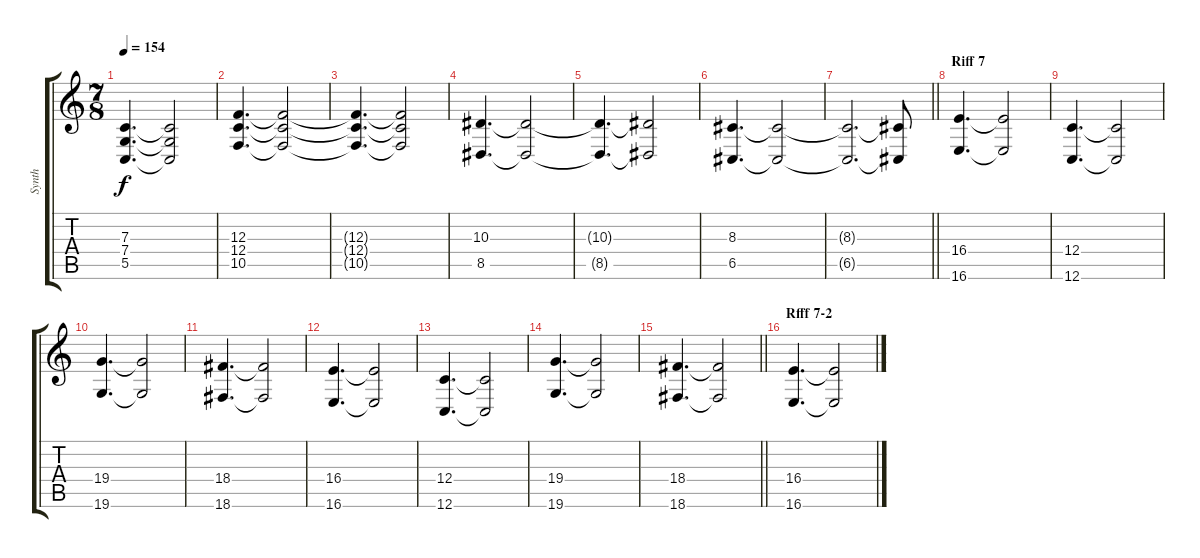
\track ("Synth" "Synth") {instrument lead2sawtooth}
\staff {score tabs}
\tuning (D4 A3 F3 C3 G2 C2) {hide}
\ts (7 8)
\tempo 154
\clef g2
\ks c
(7.3{t} 7.4{t} 5.5{t}).4{d dy f} (7.3{t} 7.4{t} 5.5{t}).2 |
(12.3 12.4 10.5).4{d} (12.3{t} 12.4{t} 10.5{t}).2 |
(12.3{t} 12.4{t} 10.5{t}).4{d} (12.3{t} 12.4{t} 10.5{t}).2 |
(10.3 8.5).4{d} (10.3{t} 8.5{t}).2 |
(10.3{t} 8.5{t}).4{d} (10.3{t} 8.5{t}).2 |
(8.3 6.5).4{d} (8.3{t} 6.5{t}).2 |
\barLineRight lightlight
(8.3{t} 6.5{t}).2{d} (8.3{t} 6.5{t}).8 |
\section ("" "Riff 7")
(16.4 16.6).4{d volume 5} (16.4{t} 16.6{t}).2 |
(12.4 12.6).4{d} (12.4{t} 12.6{t}).2 |
(19.4 19.6).4{d} (19.4{t} 19.6{t}).2 |
(18.4 18.6).4{d} (18.4{t} 18.6{t}).2 |
(16.4 16.6).4{d} (16.4{t} 16.6{t}).2 |
(12.4 12.6).4{d} (12.4{t} 12.6{t}).2 |
(19.4 19.6).4{d} (19.4{t} 19.6{t}).2 |
\barLineRight lightlight
(18.4 18.6).4{d} (18.4{t} 18.6{t}).2 |
\section ("" "Rfff 7-2")
(16.4 16.6).4{d volume 5} (16.4{t} 16.6{t}).2
